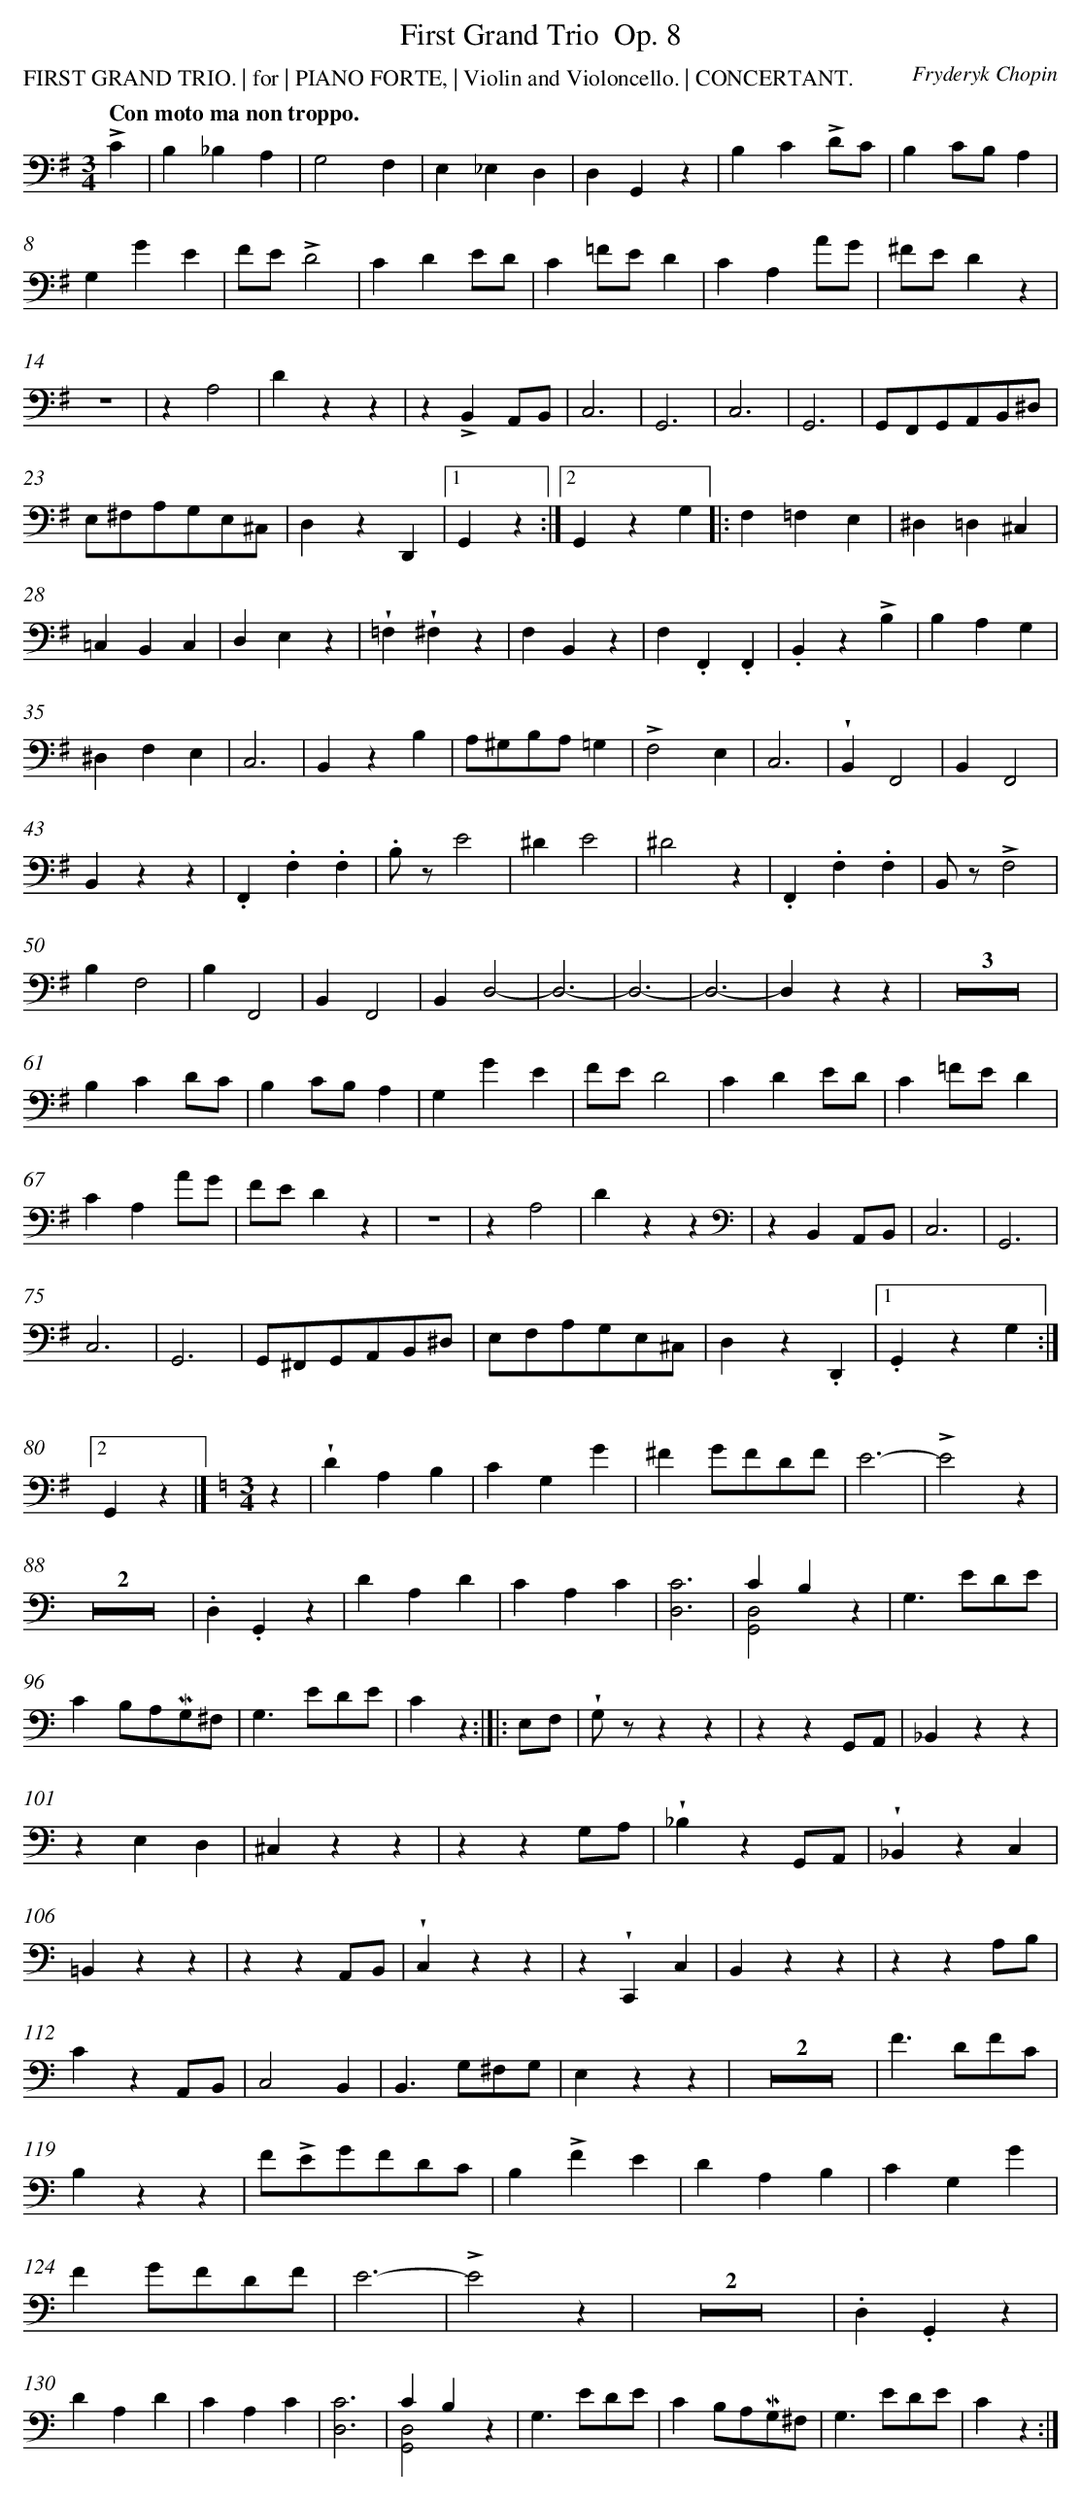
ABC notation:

X:1
T: First Grand Trio	 Op. 8
C: Fryderyk Chopin
L: 1/4
M: 3/4
P: FIRST GRAND TRIO. | for | PIANO FORTE, | Violin and Violoncello. | CONCERTANT.
Q: "Con moto ma non troppo."
K: G clef=bass
!accent!C [I:setbarnb 2]|
B,_B,A, |
G,2F, |
E,_E,D, |
D,G,,z |
B,C!accent!D/C/ |
B,C/B,/A, |
G,GE |
F/E/!accent!D2 |
CDE/D/ |
C=F/E/D |
CA,A/G/ |
^F/E/Dz |
z3 |
zA,2 |
Dzz |
z!accent!B,,A,,/B,,/ |
C,3 |
G,,3 |
C,3 |
G,,3 |
G,,/F,,/G,,/A,,/B,,/^D,/ |
E,/^F,/A,/G,/E,/^C,/ |
D,zD,, |[1
G,,z :|][2
G,,zG, ]|:
F,=F,E, |
^D,=D,^C, |
=C,B,,C, |
D,E,z |
!wedge!=F,!wedge!^F,z |
F,B,,z |
F,.F,,.F,, |
.B,,z!accent!B, |
B,A,G, |
^D,F,E, |
C,3 |
B,,zB, |
A,/^G,/B,/A,/=G, |
!accent!F,2E, |
C,3 |
!wedge!B,,F,,2 |
B,,F,,2 |
B,,zz |
.F,,.F,.F, |
.B,/ z/E2 |
^DE2 |
^D2z |
.F,,.F,.F, |
B,,/ z/!accent!F,2 |
B,F,2 |
B,F,,2 |
B,,F,,2 |
B,,D,2- |
D,3- |
D,3- |
D,3- |
D,zz |
Z3 |
B,CD/C/ |
B,C/B,/A, |
G,GE |
F/E/D2 |
CDE/D/ |
C=F/E/D |
CA,A/G/ |
F/E/Dz |
z3 |
zA,2 |
Dzz[K:clef=bass] |
zB,,A,,/B,,/ |
C,3 |
G,,3 |
C,3 |
G,,3 |
G,,/^F,,/G,,/A,,/B,,/^D,/ |
E,/F,/A,/G,/E,/^C,/ |
D,z.D,, |[1
.G,,zG, :|][2
G,,z |]
 [K:C] [M:3/4]z [I:setbarnb 83]|
!wedge!DA,B, |
CG,G |
^FG/F/D/F/ |
E3- |
!accent!E2z |
Z2 |
.D,.G,,z |
DA,D |
CA,C |
[C3D,3] |
CB,z & [D,2G,,2]x |
G,>ED/E/ |
CB,/A,/!mordent!G,/^F,/ |
G,>ED/E/ |
Cz [I:setbarnb 98]:|]|:
E,/F,/ |
!wedge!G,/ z/zz |
zzG,,/A,,/ |
_B,,zz |
zE,D, |
^C,zz |
zzG,/A,/ |
!wedge!_B,zG,,/A,,/ |
!wedge!_B,,zC, |
=B,,zz |
zzA,,/B,,/ |
!wedge!C,zz |
z!wedge!C,,C, |
B,,zz |
zzA,/B,/ |
CzA,,/B,,/ |
C,2B,, |
B,,>G,^F,/G,/ |
E,zz |
Z2 |
F>DF/C/ |
B,zz |
F/!accent!E/G/F/D/C/ |
B,!accent!FE |
DA,B, |
CG,G |
FG/F/D/F/ |
E3- |
!accent!E2z |
Z2 |
.D,.G,,z |
DA,D |
CA,C |
[C3D,3] |
CB,z & [D,2G,,2]x |
G,>ED/E/ |
CB,/A,/!mordent!G,/^F,/ |
G,>ED/E/ |
Cz :|]
